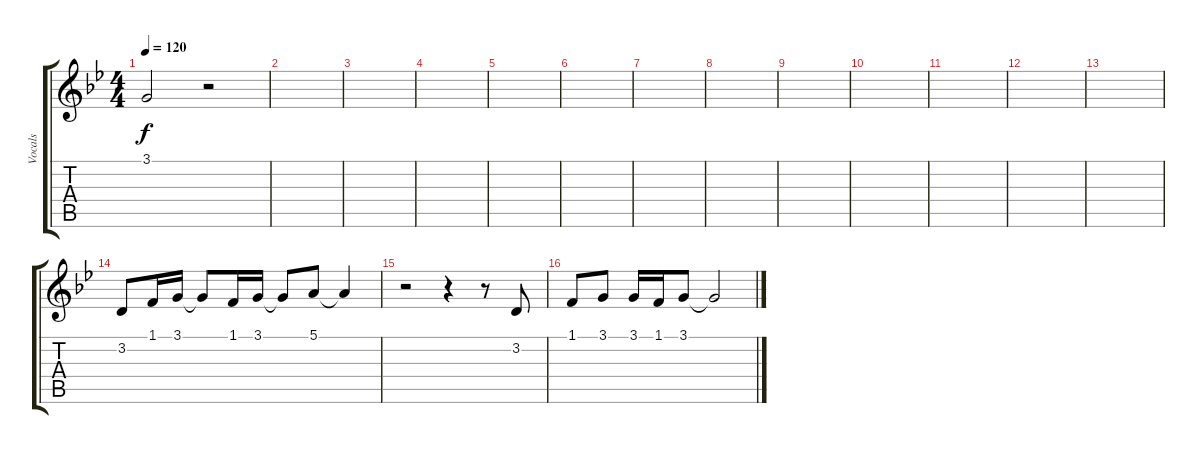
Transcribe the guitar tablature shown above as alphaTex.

\track ("Vocals" "Vocals") {instrument altosax}
\staff {score tabs}
\tuning (E4 B3 G3 D3 A2 E2) {hide}
\ts (4 4)
\tempo 120
\clef g2
\ks bb
3.1{t}.2{dy f} r.2 |
|
|
|
|
|
|
|
|
|
|
|
|
3.2.8 1.1.16 3.1.16 3.1{t}.8 1.1.16 3.1.16 3.1{t}.8 5.1.8 5.1{t}.4 |
r.2 r.4 r.8 3.2.8 |
1.1.8 3.1.8 3.1.16 1.1.16 3.1.8 3.1{t}.2
